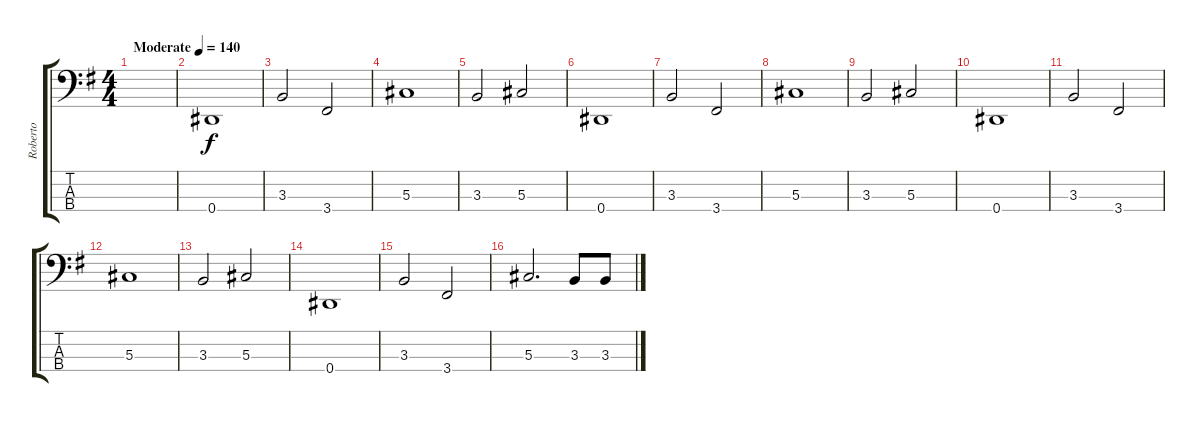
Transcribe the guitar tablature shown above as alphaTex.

\track ("Roberto" "Roberto") {instrument electricbassfinger}
\staff {score tabs}
\tuning (Gb2 Db2 Ab1 Eb1) {hide}
\ts (4 4)
\tempo (140 "Moderate")
\clef f4
\ks g
|
0.4.1 |
3.3.2 3.4.2 |
5.3.1 |
3.3.2 5.3.2 |
0.4.1 |
3.3.2 3.4.2 |
5.3.1 |
3.3.2 5.3.2 |
0.4.1 |
3.3.2 3.4.2 |
5.3.1 |
3.3.2 5.3.2 |
0.4.1 |
3.3.2 3.4.2 |
5.3.2{d} 3.3.8 3.3.8
